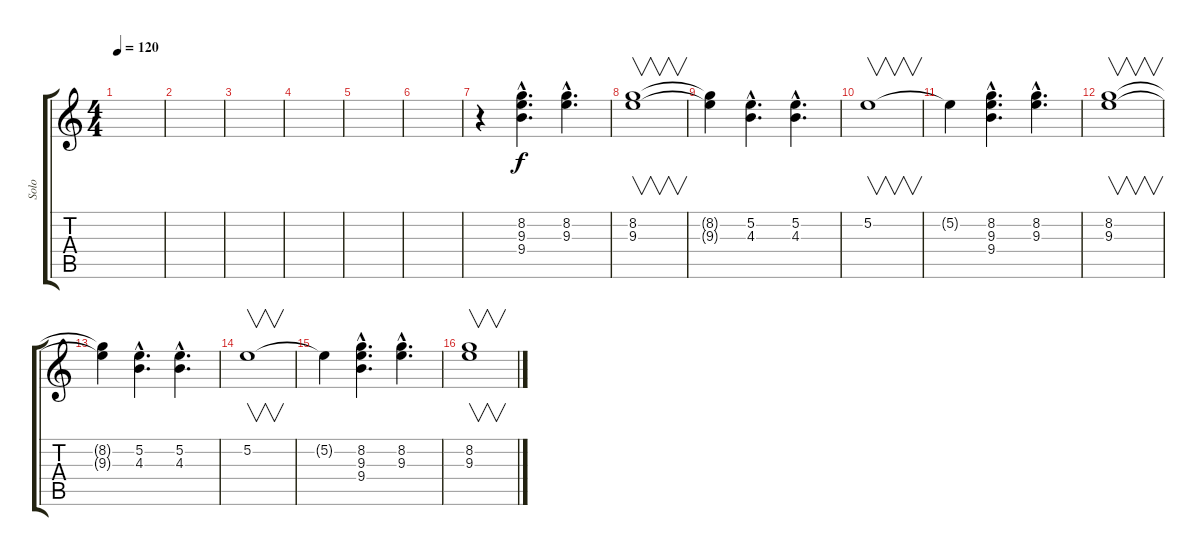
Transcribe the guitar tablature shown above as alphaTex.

\track ("Solo" "Solo") {instrument overdrivenguitar}
\staff {score tabs}
\tuning (E4 B3 G3 D3 A2 E2) {hide}
\ts (4 4)
\tempo 120
\clef g2
\ks c
|
|
|
|
|
|
r.4 (8.2{hac} 9.3{hac} 9.4{hac}).4{d} (8.2{hac} 9.3{hac}).4{d} |
(8.2 9.3).1{v} |
(8.2{t} 9.3{t}).4 (5.2{hac} 4.3{hac}).4{d} (5.2{hac} 4.3{hac}).4{d} |
5.2.1{v} |
5.2{t}.4 (8.2{hac} 9.3{hac} 9.4{hac}).4{d} (8.2{hac} 9.3{hac}).4{d} |
(8.2 9.3).1{v} |
(8.2{t} 9.3{t}).4 (5.2{hac} 4.3{hac}).4{d} (5.2{hac} 4.3{hac}).4{d} |
5.2.1{v} |
5.2{t}.4 (8.2{hac} 9.3{hac} 9.4{hac}).4{d} (8.2{hac} 9.3{hac}).4{d} |
(8.2 9.3).1{v}
